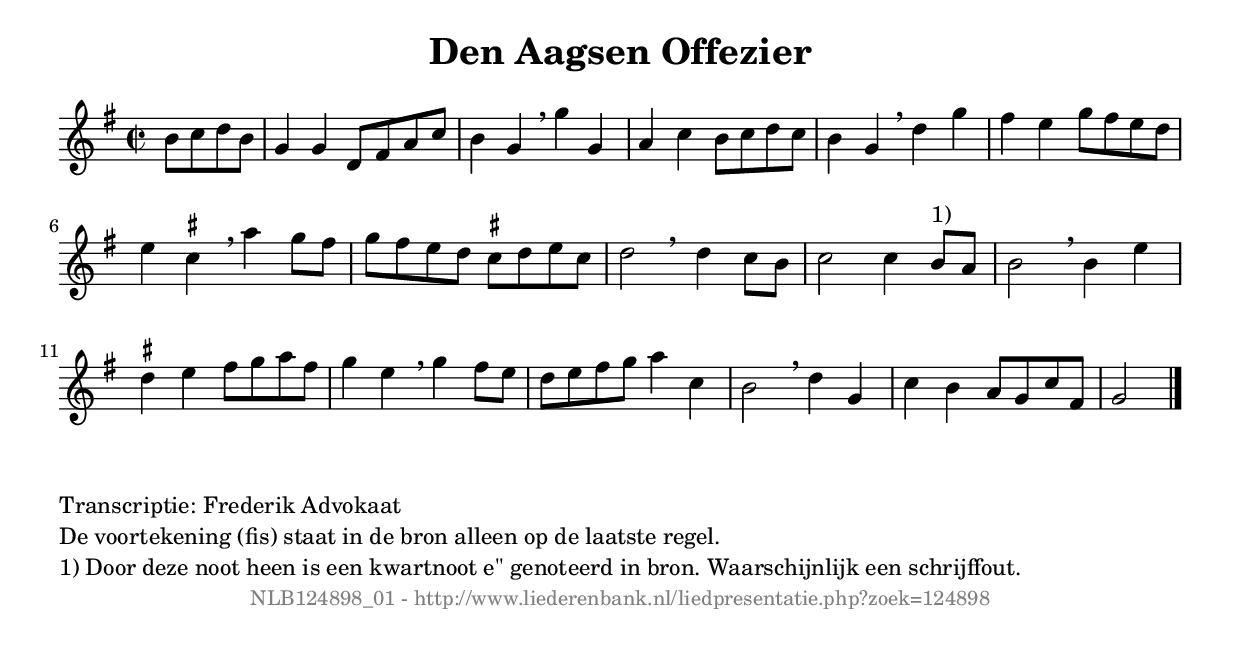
%
% produced by wce2krn 1.64 (7 June 2014)
%
\version"2.16"
#(append! paper-alist '(("long" . (cons (* 210 mm) (* 2000 mm)))))
#(set-default-paper-size "long")
sb = {\breathe}
mBreak = {\breathe }
bBreak = {\breathe }
x = {\once\override NoteHead #'style = #'cross }
gl=\glissando
itime={\override Staff.TimeSignature #'stencil = ##f }
ficta = {\once\set suggestAccidentals = ##t}
fine = {\once\override Score.RehearsalMark #'self-alignment-X = #1 \mark \markup {\italic{Fine}}}
dc = {\once\override Score.RehearsalMark #'self-alignment-X = #1 \mark \markup {\italic{D.C.}}}
dcf = {\once\override Score.RehearsalMark #'self-alignment-X = #1 \mark \markup {\italic{D.C. al Fine}}}
dcc = {\once\override Score.RehearsalMark #'self-alignment-X = #1 \mark \markup {\italic{D.C. al Coda}}}
ds = {\once\override Score.RehearsalMark #'self-alignment-X = #1 \mark \markup {\italic{D.S.}}}
dsf = {\once\override Score.RehearsalMark #'self-alignment-X = #1 \mark \markup {\italic{D.S. al Fine}}}
dsc = {\once\override Score.RehearsalMark #'self-alignment-X = #1 \mark \markup {\italic{D.S. al Coda}}}
pv = {\set Score.repeatCommands = #'((volta "1"))}
sv = {\set Score.repeatCommands = #'((volta "2"))}
tv = {\set Score.repeatCommands = #'((volta "3"))}
qv = {\set Score.repeatCommands = #'((volta "4"))}
xv = {\set Score.repeatCommands = #'((volta #f))}
\header{ tagline = ""
title = "Den Aagsen Offezier"
}
\score {{
\key g \major
\relative g'
{
\set melismaBusyProperties = #'()
\partial 32*16
\time 2/2
\tempo 4=120
\override Score.MetronomeMark #'transparent = ##t
\override Score.RehearsalMark #'break-visibility = #(vector #t #t #f)
b8 c d b | g4 g d8 fis a c b4 g \sb g' g, a c b8 c d c b4 g \mBreak
d'4 g | fis e g8 fis e d e4 \ficta cis \sb a' g8 fis g fis e d \ficta cis d e \ficta cis d2 \bar ":|" \bBreak
d4 c8 b | c2 c4 b8^"1)" a b2 \sb b4 e \ficta dis e fis8 g a fis g4 e \mBreak
g4 fis8 e | d e fis g a4 c, b2 \sb d4 g, c b a8 g c fis, g2 \bar "|."
 }}
 \midi { }
 \layout {
            indent = 0.0\cm
}
}
\markup { \wordwrap-string #" 
Transcriptie: Frederik Advokaat

De voortekening (fis) staat in de bron alleen op de laatste regel.

1) Door deze noot heen is een kwartnoot e'' genoteerd in bron. Waarschijnlijk een schrijffout. 
"}
\markup { \vspace #0 } \markup { \with-color #grey \fill-line { \center-column { \smaller "NLB124898_01 - http://www.liederenbank.nl/liedpresentatie.php?zoek=124898" } } }
